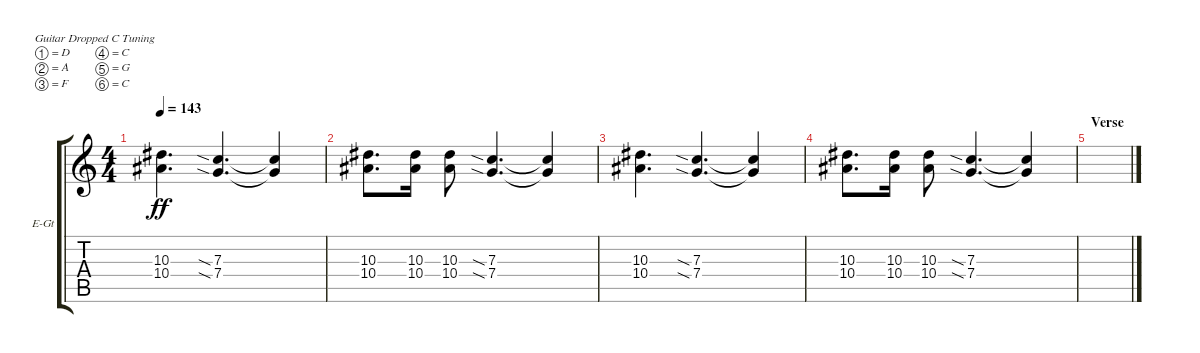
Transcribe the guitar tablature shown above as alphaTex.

\defaultSystemsLayout 4
\bracketExtendMode groupsimilarinstruments
\firstSystemTrackNameOrientation horizontal
\otherSystemsTrackNameOrientation horizontal
\track ("Ryo - Distortion Guitar" "E-Gt") {instrument distortionguitar}
\staff {score tabs}
\tuning (D4 A3 F3 C3 G2 C2)
\ts (4 4)
\tempo 143
\clef g2
\ks c
(10.3 10.4).4{d dy ff} (7.4{sia} 7.3{sia}).4{d} (7.3{t} 7.4{t}).4 |
(10.3 10.4).8{d} (10.3 10.4).16 (10.3 10.4).8 (7.4{sia} 7.3{sia}).4{d} (7.3{t} 7.4{t}).4 |
(10.3 10.4).4{d} (7.4{sia} 7.3{sia}).4{d} (7.3{t} 7.4{t}).4 |
(10.3 10.4).8{d} (10.3 10.4).16 (10.3 10.4).8 (7.4{sia} 7.3{sia}).4{d} (7.3{t} 7.4{t}).4 |
\section ("" "Verse")
